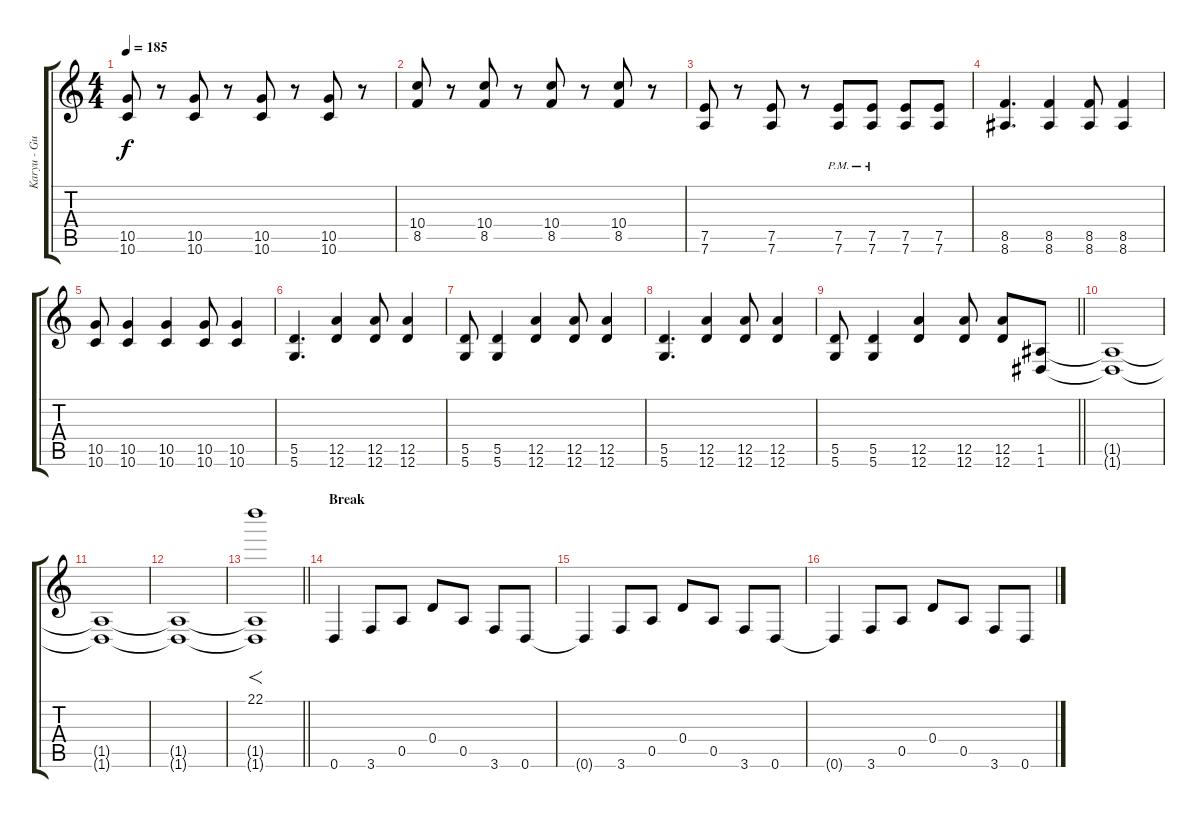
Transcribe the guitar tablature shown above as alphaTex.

\track ("Karyu - Guitar 2" "Karyu - Gu") {instrument distortionguitar}
\staff {score tabs}
\tuning (E4 B3 G3 D3 A2 D2) {hide}
\ts (4 4)
\tempo 185
\clef g2
\ks c
(10.5 10.6).8{dy f} r.8 (10.5 10.6).8 r.8 (10.5 10.6).8 r.8 (10.5 10.6).8 r.8 |
(10.4 8.5).8 r.8 (10.4 8.5).8 r.8 (10.4 8.5).8 r.8 (10.4 8.5).8 r.8 |
(7.5 7.6).8 r.8 (7.5 7.6).8 r.8 (7.5{pm} 7.6{pm}).8 (7.5 7.6{pm}).8 (7.5 7.6).8 (7.5 7.6).8 |
(8.5 8.6).4{d} (8.5 8.6).4 (8.5 8.6).8 (8.5 8.6).4 |
(10.5 10.6).8 (10.5 10.6).4 (10.5 10.6).4 (10.5 10.6).8 (10.5 10.6).4 |
(5.5 5.6).4{d} (12.5 12.6).4 (12.5 12.6).8 (12.5 12.6).4 |
(5.5 5.6).8 (5.5 5.6).4 (12.5 12.6).4 (12.5 12.6).8 (12.5 12.6).4 |
(5.5 5.6).4{d} (12.5 12.6).4 (12.5 12.6).8 (12.5 12.6).4 |
\barLineRight lightlight
(5.5 5.6).8 (5.5 5.6).4 (12.5 12.6).4 (12.5 12.6).8 (12.5 12.6).8 (1.5 1.6).8 |
\section ("" "")
(1.5{t} 1.6{t}).1 |
(1.5{t} 1.6{t}).1 |
(1.5{t} 1.6{t}).1 |
\barLineRight lightlight
(22.1 1.5{t} 1.6{t}).1{f} |
\section ("" "Break")
0.6.4 3.6.8 0.5.8 0.4.8 0.5.8 3.6.8 0.6.8 |
0.6{t}.4 3.6.8 0.5.8 0.4.8 0.5.8 3.6.8 0.6.8 |
0.6{t}.4 3.6.8 0.5.8 0.4.8 0.5.8 3.6.8 0.6.8
